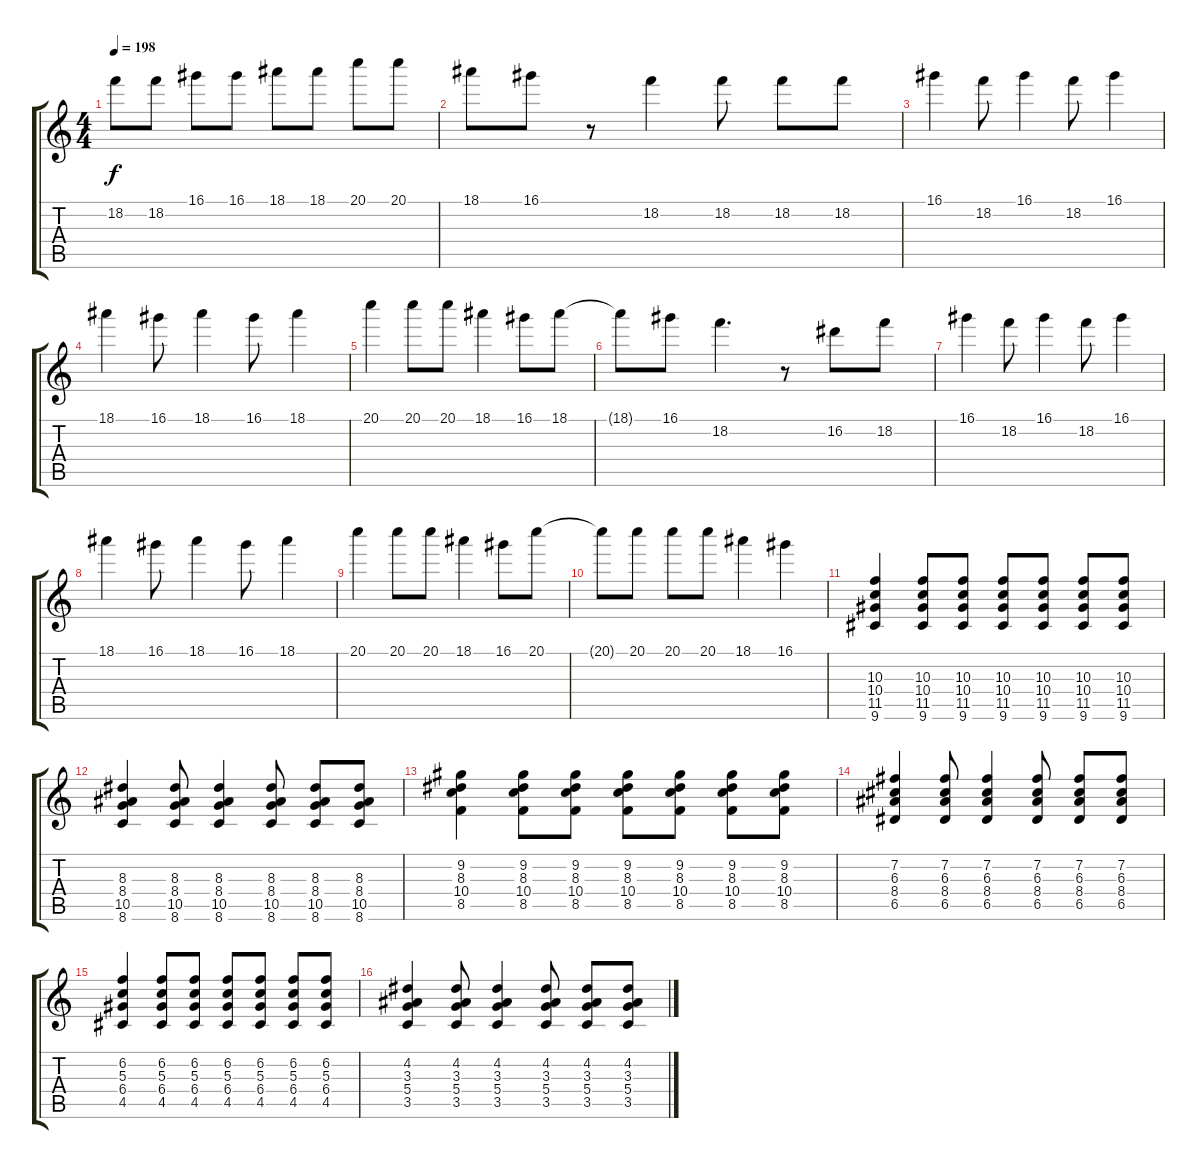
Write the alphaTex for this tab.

\track "" {instrument acousticguitarsteel}
\staff {score tabs}
\tuning (E4 B3 G3 D3 A2 E2) {hide}
\ts (4 4)
\tempo 198
\clef g2
\ks c
18.2.8{dy f} 18.2.8 16.1.8 16.1.8 18.1.8 18.1.8 20.1.8 20.1.8 |
18.1.8 16.1.8 r.8 18.2.4 18.2.8 18.2.8 18.2.8 |
16.1.4 18.2.8 16.1.4 18.2.8 16.1.4 |
18.1.4 16.1.8 18.1.4 16.1.8 18.1.4 |
20.1.4 20.1.8 20.1.8 18.1.4 16.1.8 18.1.8 |
18.1{t}.8 16.1.8 18.2.4{d} r.8 16.2.8 18.2.8 |
16.1.4 18.2.8 16.1.4 18.2.8 16.1.4 |
18.1.4 16.1.8 18.1.4 16.1.8 18.1.4 |
20.1.4 20.1.8 20.1.8 18.1.4 16.1.8 20.1.8 |
20.1{t}.8 20.1.8 20.1.8 20.1.8 18.1.4 16.1.4 |
(10.3 10.4 11.5 9.6).4 (10.3 10.4 11.5 9.6).8 (10.3 10.4 11.5 9.6).8 (10.3 10.4 11.5 9.6).8 (10.3 10.4 11.5 9.6).8 (10.3 10.4 11.5 9.6).8 (10.3 10.4 11.5 9.6).8 |
(8.3 8.4 10.5 8.6).4 (8.3 8.4 10.5 8.6).8 (8.3 8.4 10.5 8.6).4 (8.3 8.4 10.5 8.6).8 (8.3 8.4 10.5 8.6).8 (8.3 8.4 10.5 8.6).8 |
(9.2 8.3 10.4 8.5).4 (9.2 8.3 10.4 8.5).8 (9.2 8.3 10.4 8.5).8 (9.2 8.3 10.4 8.5).8 (9.2 8.3 10.4 8.5).8 (9.2 8.3 10.4 8.5).8 (9.2 8.3 10.4 8.5).8 |
(7.2 6.3 8.4 6.5).4 (7.2 6.3 8.4 6.5).8 (7.2 6.3 8.4 6.5).4 (7.2 6.3 8.4 6.5).8 (7.2 6.3 8.4 6.5).8 (7.2 6.3 8.4 6.5).8 |
(6.2 5.3 6.4 4.5).4 (6.2 5.3 6.4 4.5).8 (6.2 5.3 6.4 4.5).8 (6.2 5.3 6.4 4.5).8 (6.2 5.3 6.4 4.5).8 (6.2 5.3 6.4 4.5).8 (6.2 5.3 6.4 4.5).8 |
(4.2 3.3 5.4 3.5).4 (4.2 3.3 5.4 3.5).8 (4.2 3.3 5.4 3.5).4 (4.2 3.3 5.4 3.5).8 (4.2 3.3 5.4 3.5).8 (4.2 3.3 5.4 3.5).8
